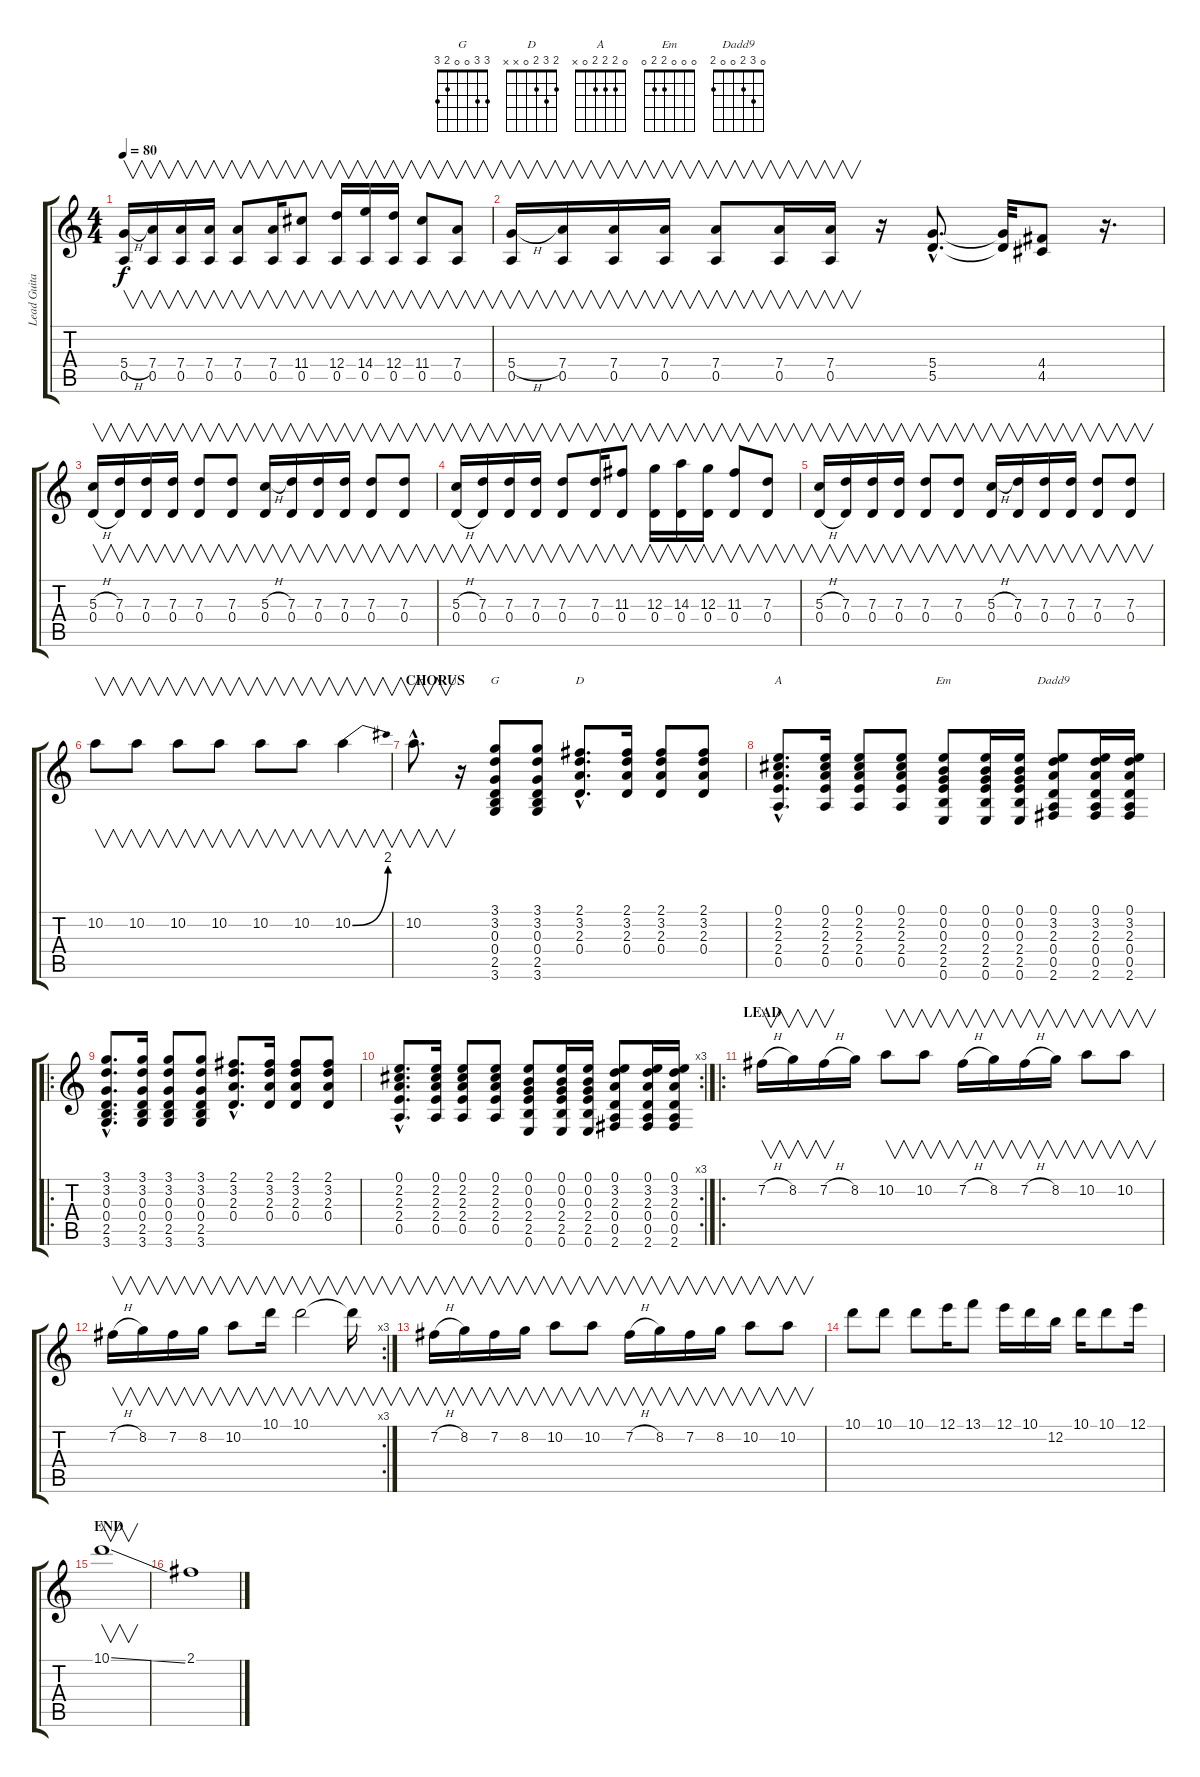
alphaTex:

\track ("Lead Guitar" "Lead Guita") {instrument electricguitarclean}
\staff {score tabs}
\tuning (E4 B3 G3 D3 A2 E2) {hide}
\chord ("G" 3 3 0 0 2 3)
\chord ("D" 2 3 2 0 x x)
\chord ("A" 0 2 2 2 0 x)
\chord ("Em" 0 0 0 2 2 0)
\chord ("Dadd9" 0 3 2 0 0 2)
\ts (4 4)
\tempo 80
\clef g2
\ks c
(5.4{h} 0.5).16{v dy f} (7.4 0.5).16{v} (7.4 0.5).16{v} (7.4 0.5).16{v} (7.4 0.5).8{v} (7.4 0.5).16{v} (11.4 0.5).8{v} (12.4 0.5).16{v} (14.4 0.5).16{v} (12.4 0.5).16{v} (11.4 0.5).8{v} (7.4 0.5).8{v} |
(5.4{h} 0.5).16{v} (7.4 0.5).16{v} (7.4 0.5).16{v} (7.4 0.5).16{v} (7.4 0.5).8{v} (7.4 0.5).16{v} (7.4 0.5).16{v} r.16 (5.4{hac} 5.5{hac}).8{d} (5.4{t} 5.5{t}).32 (4.4 4.5).8 r.16{d} |
(5.3{h} 0.4{h}).16{v} (7.3 0.4).16{v} (7.3 0.4).16{v} (7.3 0.4).16{v} (7.3 0.4).8{v} (7.3 0.4).8{v} (5.3{h} 0.4).16{v} (7.3 0.4).16{v} (7.3 0.4).16{v} (7.3 0.4).16{v} (7.3 0.4).8{v} (7.3 0.4).8{v} |
(5.3{h} 0.4{h}).16{v} (7.3 0.4).16{v} (7.3 0.4).16{v} (7.3 0.4).16{v} (7.3 0.4).8{v} (7.3 0.4).16{v} (11.3 0.4).8{v} (12.3 0.4).16{v} (14.3 0.4).16{v} (12.3 0.4).16{v} (11.3 0.4).8{v} (7.3 0.4).8{v} |
(5.3{h} 0.4{h}).16{v} (7.3 0.4).16{v} (7.3 0.4).16{v} (7.3 0.4).16{v} (7.3 0.4).8{v} (7.3 0.4).8{v} (5.3{h} 0.4).16{v} (7.3 0.4).16{v} (7.3 0.4).16{v} (7.3 0.4).16{v} (7.3 0.4).8{v} (7.3 0.4).8{v} |
10.2.8{v} 10.2.8{v} 10.2.8{v} 10.2.8{v} 10.2.8{v} 10.2.8{v} 10.2{be (bend 0 0 60 8)}.4{v} |
\section ("" "CHORUS")
10.2{hac}.8{v d} r.16 (3.1 3.2 0.3 0.4 2.5 3.6).8{ch "G" instrument electricguitarclean} (3.1 3.2 0.3 0.4 2.5 3.6).8 (2.1{hac} 3.2{hac} 2.3{hac} 0.4{hac}).8{d ch "D"} (2.1 3.2 2.3 0.4).16 (2.1 3.2 2.3 0.4).8 (2.1 3.2 2.3 0.4).8 |
(0.1{hac} 2.2{hac} 2.3{hac} 2.4{hac} 0.5{hac}).8{d ch "A"} (0.1 2.2 2.3 2.4 0.5).16 (0.1 2.2 2.3 2.4 0.5).8 (0.1 2.2 2.3 2.4 0.5).8 (0.1 0.2 0.3 2.4 2.5 0.6).8{ch "Em"} (0.1 0.2 0.3 2.4 2.5 0.6).16 (0.1 0.2 0.3 2.4 2.5 0.6).16 (0.1 3.2 2.3 0.4 0.5 2.6).8{ch "Dadd9"} (0.1 3.2 2.3 0.4 0.5 2.6).16 (0.1 3.2 2.3 0.4 0.5 2.6).16 |
\ro
(3.1{hac} 3.2{hac} 0.3{hac} 0.4{hac} 2.5{hac} 3.6{hac}).8{d} (3.1 3.2 0.3 0.4 2.5 3.6).16 (3.1 3.2 0.3 0.4 2.5 3.6).8 (3.1 3.2 0.3 0.4 2.5 3.6).8 (2.1{hac} 3.2{hac} 2.3{hac} 0.4{hac}).8{d} (2.1 3.2 2.3 0.4).16 (2.1 3.2 2.3 0.4).8 (2.1 3.2 2.3 0.4).8 |
\rc 3
(0.1{hac} 2.2{hac} 2.3{hac} 2.4{hac} 0.5{hac}).8{d} (0.1 2.2 2.3 2.4 0.5).16 (0.1 2.2 2.3 2.4 0.5).8 (0.1 2.2 2.3 2.4 0.5).8 (0.1 0.2 0.3 2.4 2.5 0.6).8 (0.1 0.2 0.3 2.4 2.5 0.6).16 (0.1 0.2 0.3 2.4 2.5 0.6).16 (0.1 3.2 2.3 0.4 0.5 2.6).8 (0.1 3.2 2.3 0.4 0.5 2.6).16 (0.1 3.2 2.3 0.4 0.5 2.6).16 |
\ro
\section ("" "LEAD")
7.2{h}.16{v volume 15 instrument distortionguitar} 8.2.16{v} 7.2{h}.16{v} 8.2.16 10.2.8{v} 10.2.8{v} 7.2{h}.16{v} 8.2.16{v} 7.2{h}.16{v} 8.2.16{v} 10.2.8{v} 10.2.8{v} |
\rc 3
7.2{h}.16{v} 8.2.16{v} 7.2.16{v} 8.2.16{v} 10.2.8{v} 10.1.16{v} 10.1.2{v} 10.1{t}.16{v} |
7.2{h}.16{v instrument distortionguitar} 8.2.16{v} 7.2.16{v} 8.2.16{v} 10.2.8{v} 10.2.8{v} 7.2{h}.16{v} 8.2.16{v} 7.2.16{v} 8.2.16{v} 10.2.8{v} 10.2.8{v} |
10.1.8 10.1.8 10.1.8 12.1.16 13.1.8 12.1.16 10.1.16 12.2.16 10.1.16 10.1.8 12.1.16 |
\section ("" "END")
10.1{ss}.1{v} |
2.1.1{volume 7}
